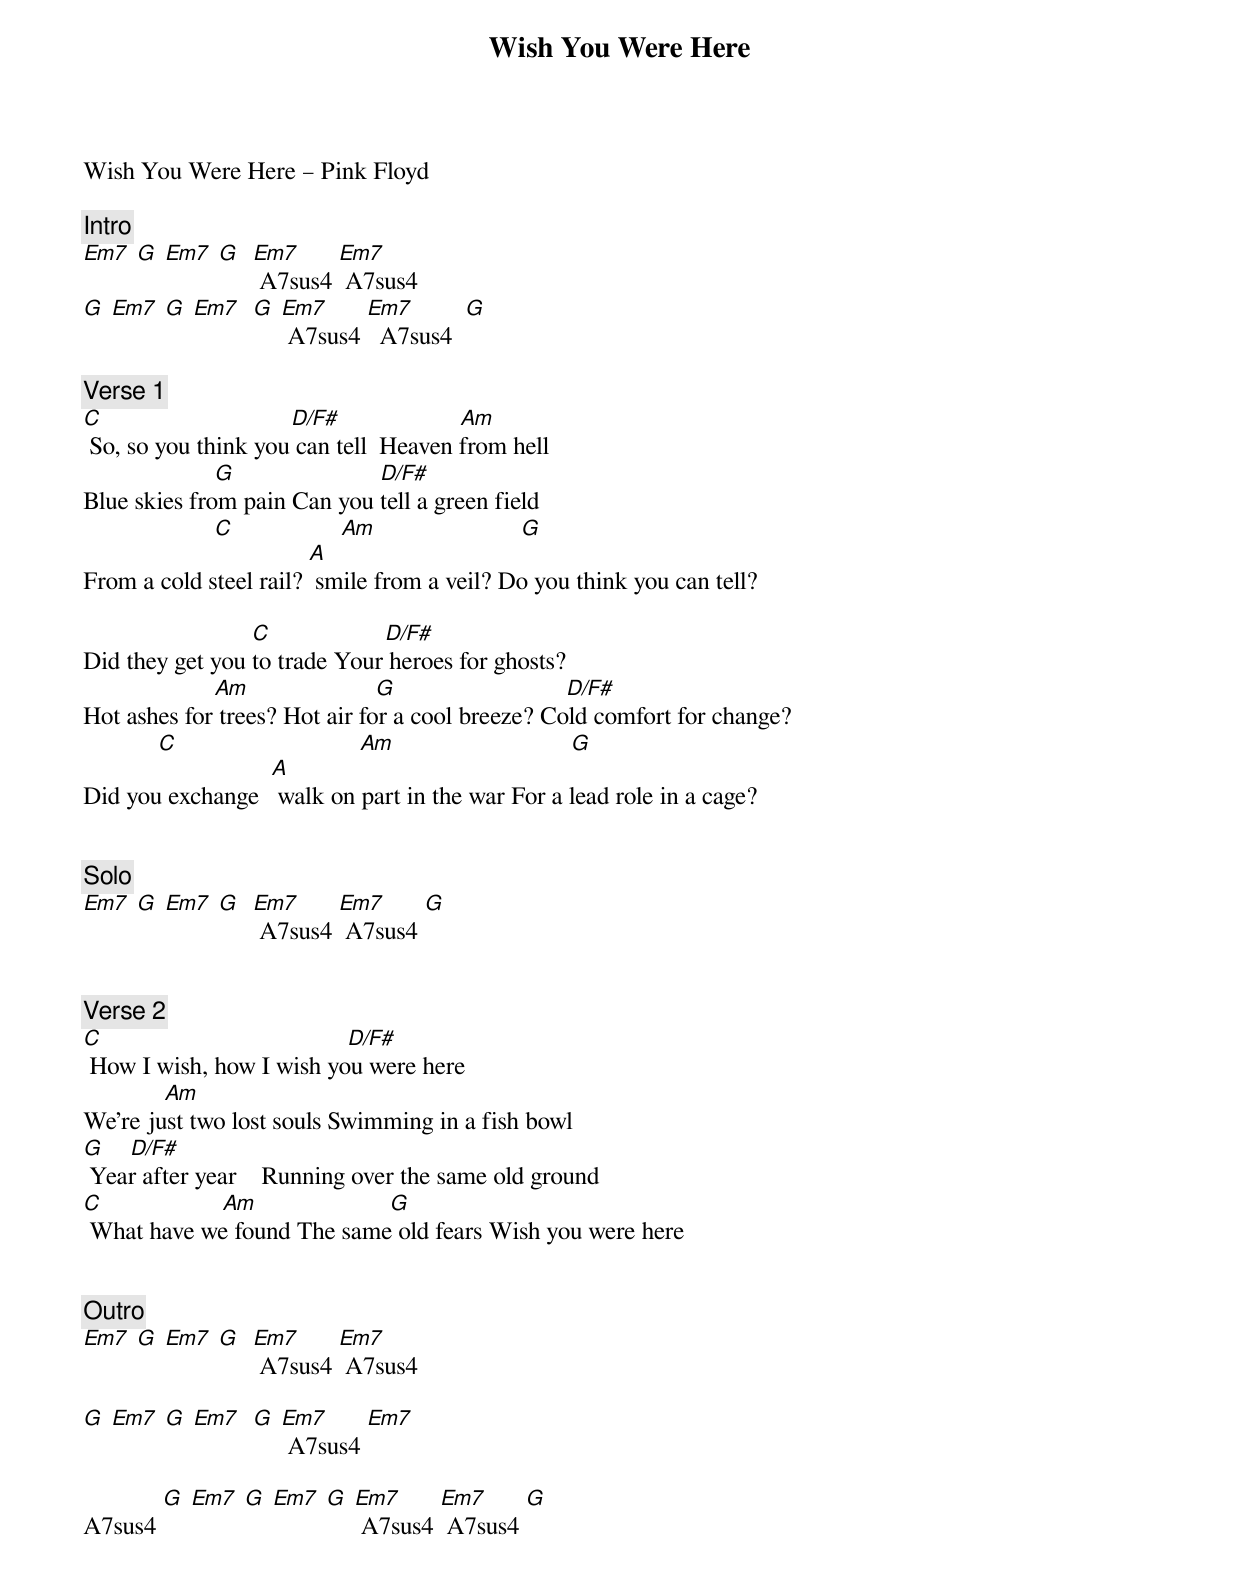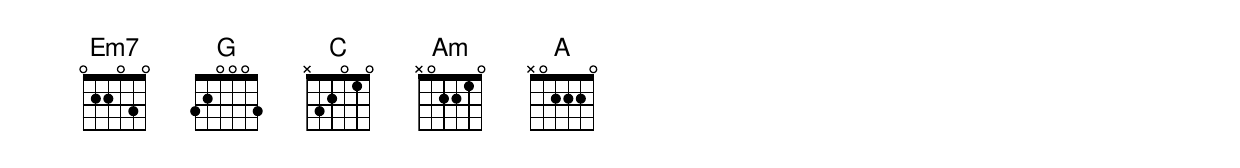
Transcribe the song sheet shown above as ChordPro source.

{title: Wish You Were Here}
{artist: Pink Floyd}
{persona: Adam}
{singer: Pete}
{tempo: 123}
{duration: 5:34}
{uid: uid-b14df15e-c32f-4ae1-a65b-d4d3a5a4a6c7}
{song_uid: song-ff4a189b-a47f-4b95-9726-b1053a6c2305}



Wish You Were Here – Pink Floyd

{comment: Intro}
[Em7] [G] [Em7] [G]		[Em7] A7sus4 [Em7] A7sus4
[G] [Em7] [G] [Em7]		[G] [Em7] A7sus4 [Em7]		A7sus4  [G]

{comment: Verse 1}
[C]                             	[D/F#]		                	[Am]
 So, so you think you can tell	 Heaven from hell
	                    [G]	                     	[D/F#]
Blue skies from pain	Can you tell a green field
	                  		[C]		               [Am]			                    [G]
From a cold steel rail?	[A] smile from a veil?	Do you think you can tell?

                         		[C]		                [D/F#]
Did they get you to trade	Your heroes for ghosts?
                    	[Am]		                  [G]	                        		[D/F#]
Hot ashes for trees?	Hot air for a cool breeze?	Cold comfort for change?
           	[C]		                         		[Am]		                          [G]
Did you exchange 	[A] walk on part in the war	For a lead role in a cage?


{comment: Solo}
[Em7] [G] [Em7] [G]		[Em7] A7sus4 [Em7] A7sus4	[G]


{comment: Verse 2}
[C]                                    			[D/F#]
 How I wish, how I wish you were here
           		[Am]
We're just two lost souls	Swimming in a fish bowl
[G]				[D/F#]
 Year after year    Running over the same old ground
[C]			             			[Am]			                  [G]
 What have we found	The same old fears	Wish you were here


{comment: Outro}
[Em7] [G] [Em7] [G]		[Em7] A7sus4 [Em7] A7sus4

[G] [Em7] [G] [Em7]		[G] [Em7] A7sus4 [Em7]

A7sus4 [G] [Em7] [G]	[Em7] [G] [Em7] A7sus4	[Em7] A7sus4 [G]
